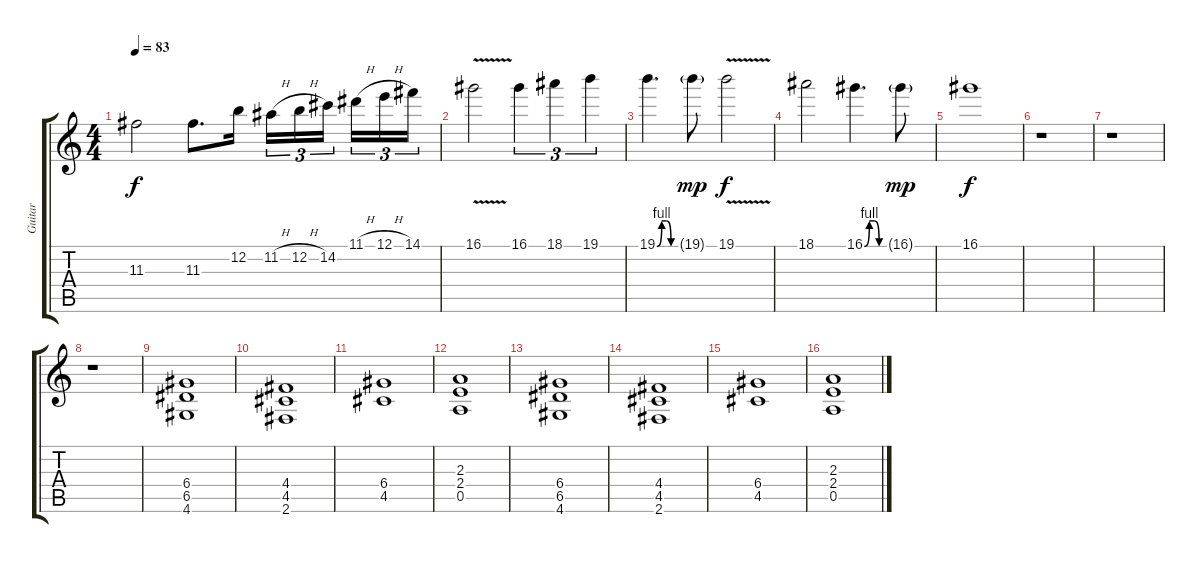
\track ("Guitar" "Guitar") {instrument distortionguitar}
\staff {score tabs}
\tuning (E4 B3 G3 D3 A2 E2) {hide}
\ts (4 4)
\tempo 83
\clef g2
\ks c
11.3.2{dy f} 11.3.8{d} 12.2.16 11.2{h}.16{tu (3 2)} 12.2{h}.16{tu (3 2)} 14.2.16{tu (3 2) beam splitsecondary} 11.1{h}.16{tu (3 2)} 12.1{h}.16{tu (3 2)} 14.1.16{tu (3 2)} |
16.1{v}.2 16.1.4{tu (3 2)} 18.1.4{tu (3 2)} 19.1.4{tu (3 2)} |
19.1{be (custom 0 0 15 4 30 4 45 0 60 0)}.4{d} 19.1{g}.8{dy mp} 19.1{v}.2{dy f} |
18.1.2 16.1{be (custom 0 0 15 4 30 4 45 0 60 0)}.4{d} 16.1{g}.8{dy mp} |
16.1.1{dy f volume 14} |
r.1 |
r.1 |
r.1 |
(6.4 6.5 4.6).1 |
(4.4 4.5 2.6).1 |
(6.4 4.5).1 |
(2.3 2.4 0.5).1 |
(6.4 6.5 4.6).1 |
(4.4 4.5 2.6).1 |
(6.4 4.5).1 |
(2.3 2.4 0.5).1
